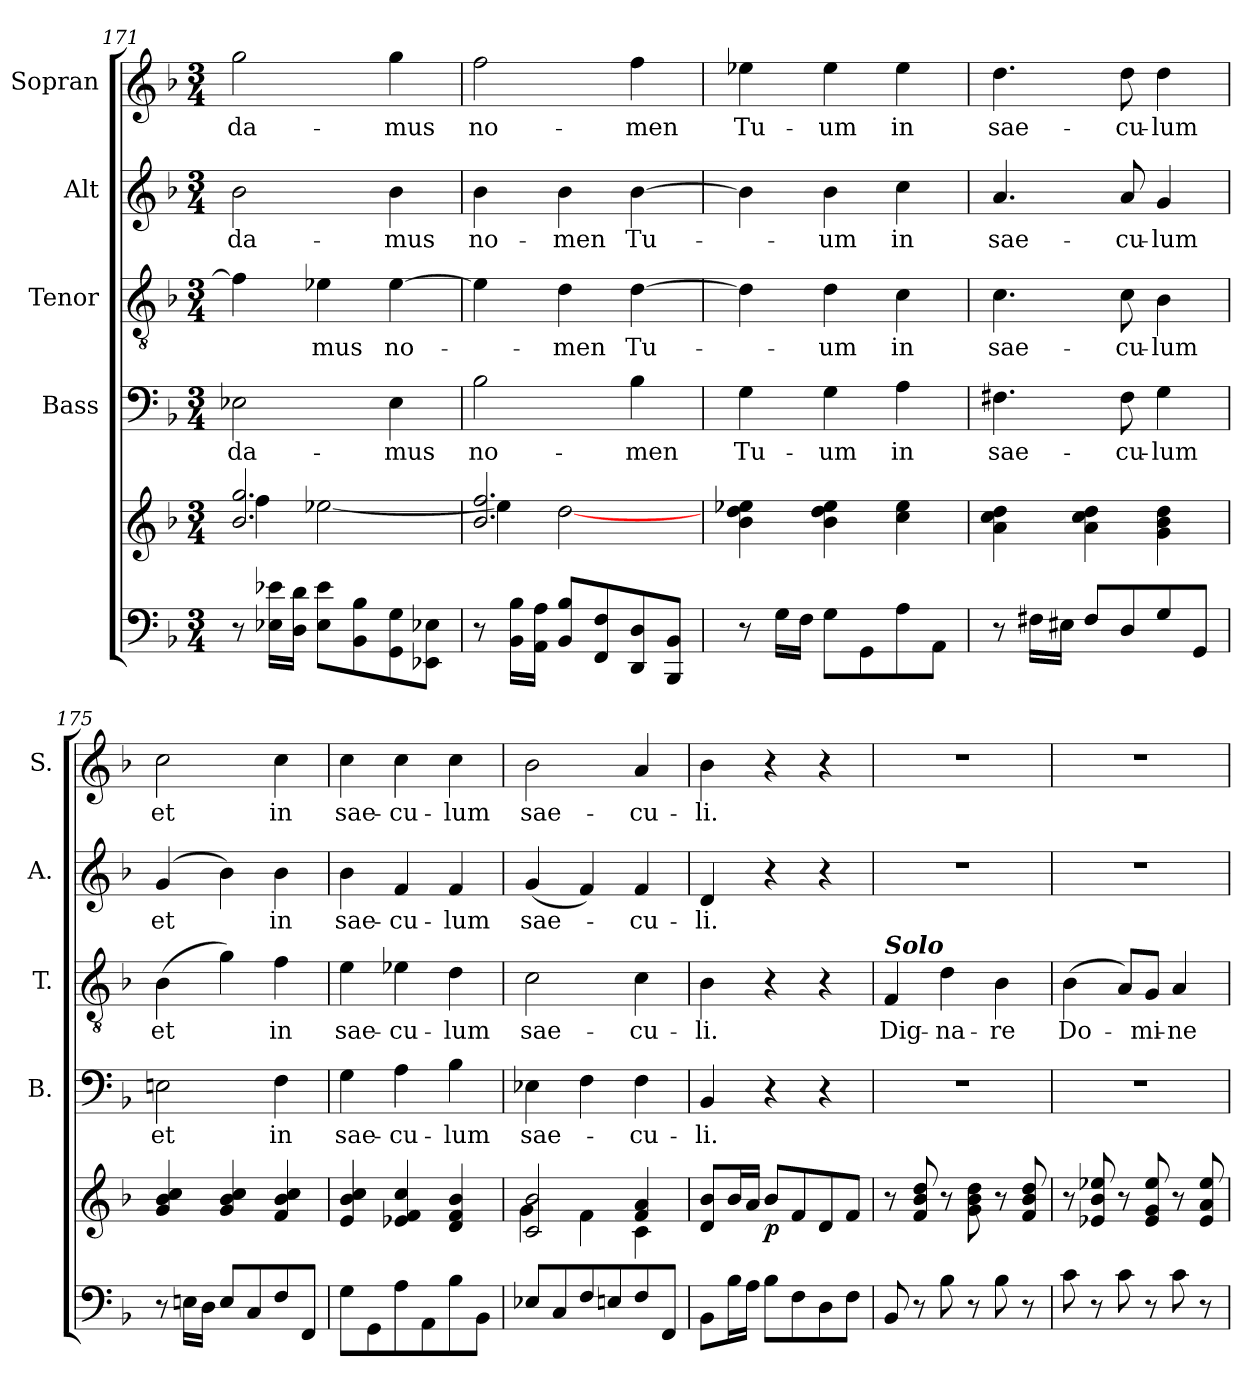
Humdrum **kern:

**kern	**kern	**dynam	**kern	**text	**kern	**text	**kern	**text	**kern	**text
*part5	*part5	*part5	*part4	*part4	*part3	*part3	*part2	*part2	*part1	*part1
*staff6	*staff5	*staff5/6	*staff4	*staff4	*staff3	*staff3	*staff2	*staff2	*staff1	*staff1
*	*	*	*I"Bass	*	*I"Tenor	*	*I"Alt	*	*I"Sopran	*
*	*	*	*I'B.	*	*I'T.	*	*I'A.	*	*I'S.	*
*clefF4	*clefG2	*	*clefF4	*	*clefGv2	*	*clefG2	*	*clefG2	*
*k[b-]	*k[b-]	*	*k[b-]	*	*k[b-]	*	*k[b-]	*	*k[b-]	*
*F:	*F:	*	*F:	*	*F:	*	*F:	*	*F:	*
*M3/4	*M3/4	*	*M3/4	*	*M3/4	*	*M3/4	*	*M3/4	*
=171	=171	=171	=171	=171	=171	=171	=171	=171	=171	=171
*	*^	*	*	*	*	*	*	*	*	*
!	!	!	!	!	!LO:LY:b	!	!	!	!LO:LY:b	!	!LO:LY:b
8r	2.b-/ 2.gg/	4ff\	.	2E-X\	-da-	4f\]	.	2b-\	-da-	2gg\	-da-
16E-X\ 16e-X\LL	.	.	.	.	.	.	.	.	.	.	.
16D\ 16d\JJ	.	.	.	.	.	.	.	.	.	.	.
!	!	!	!	!	!	!	!LO:LY:b	!	!	!	!
8E-\ 8e-\L	.	[<2ee-X\	.	.	.	4e-X\	-mus	.	.	.	.
8BB-\ 8B-\	.	.	.	.	.	.	.	.	.	.	.
!	!	!	!	!	!LO:LY:b	!	!LO:LY:b	!	!LO:LY:b	!	!LO:LY:b
8GG\ 8G\	.	.	.	4E-\	-mus	[4e-\	no-	4b-\	-mus	4gg\	-mus
8EE-X\ 8E-X\J	.	.	.	.	.	.	.	.	.	.	.
=172	=172	=172	=172	=172	=172	=172	=172	=172	=172	=172	=172
!	!	!	!	!	!LO:LY:b	!	!	!	!LO:LY:b	!	!LO:LY:b
8r	2.b-/ 2.ff/	4ee-\]	.	2B-\	no-	4e-\]	.	4b-\	no-	2ff\	no-
16BB-\ 16B-\LL	.	.	.	.	.	.	.	.	.	.	.
16AA\ 16A\JJ	.	.	.	.	.	.	.	.	.	.	.
!	!	!	!	!	!	!	!LO:LY:b	!	!LO:LY:b	!	!
8BB-/ 8B-/L	.	[<2dd\	.	.	.	4d\	-men	4b-\	-men	.	.
8FF/ 8F/	.	.	.	.	.	.	.	.	.	.	.
!	!	!	!	!	!LO:LY:b	!	!LO:LY:b	!	!LO:LY:b	!	!LO:LY:b
8DD/ 8D/	.	.	.	4B-\	-men	[4d\	Tu-	[4b-\	Tu-	4ff\	-men
8BBB-/ 8BB-/J	.	.	.	.	.	.	.	.	.	.	.
*	*v	*v	*	*	*	*	*	*	*	*	*
=173	=173	=173	=173	=173	=173	=173	=173	=173	=173	=173
!	!	!	!	!LO:LY:b	!	!	!	!	!	!LO:LY:b
8r	4b-\ 4dd\ 4ee-X\	.	4G\	Tu-	4d\]	.	4b-\]	.	4ee-X\	Tu-
16G\LL	.	.	.	.	.	.	.	.	.	.
16F\JJ	.	.	.	.	.	.	.	.	.	.
!	!	!	!	!LO:LY:b	!	!LO:LY:b	!	!LO:LY:b	!	!LO:LY:b
8G\L	4b-\ 4dd\ 4ee-\	.	4G\	-um	4d\	-um	4b-\	-um	4ee-\	-um
8GG\	.	.	.	.	.	.	.	.	.	.
!	!	!	!	!LO:LY:b	!	!LO:LY:b	!	!LO:LY:b	!	!LO:LY:b
8A\	4cc\ 4ee-\	.	4A\	in	4c\	in	4cc\	in	4ee-\	in
8AA\J	.	.	.	.	.	.	.	.	.	.
!!LO:PB:g=z
=174	=174	=174	=174	=174	=174	=174	=174	=174	=174	=174
!	!	!	!	!LO:LY:b	!	!LO:LY:b	!	!LO:LY:b	!	!LO:LY:b
8r	4a\ 4cc\ 4dd\	.	4.F#X\	sae-	4.c\	sae-	4.a/	sae-	4.dd\	sae-
16F#X\LL	.	.	.	.	.	.	.	.	.	.
16E#X\JJ	.	.	.	.	.	.	.	.	.	.
8F#/L	4a\ 4cc\ 4dd\	.	.	.	.	.	.	.	.	.
!	!	!	!	!LO:LY:b	!	!LO:LY:b	!	!LO:LY:b	!	!LO:LY:b
8D/	.	.	8F#\	-cu-	8c\	-cu-	8a/	-cu-	8dd\	-cu-
!	!	!	!	!LO:LY:b	!	!LO:LY:b	!	!LO:LY:b	!	!LO:LY:b
8G/	4g\ 4b-\ 4dd\	.	4G\	-lum	4B-\	-lum	4g/	-lum	4dd\	-lum
8GG/J	.	.	.	.	.	.	.	.	.	.
=175	=175	=175	=175	=175	=175	=175	=175	=175	=175	=175
!	!	!	!	!LO:LY:b	!	!LO:LY:b	!	!LO:LY:b	!	!LO:LY:b
8r	4g/ 4b-/ 4cc/	.	2En\	et	(>4B-\	et	(4g/	et	2cc\	et
16En\LL	.	.	.	.	.	.	.	.	.	.
16D\JJ	.	.	.	.	.	.	.	.	.	.
8E/L	4g/ 4b-/ 4cc/	.	.	.	4g\)	.	4b-\)	.	.	.
8C/	.	.	.	.	.	.	.	.	.	.
!	!	!	!	!LO:LY:b	!	!LO:LY:b	!	!LO:LY:b	!	!LO:LY:b
8F/	4f/ 4b-/ 4cc/	.	4F\	in	4f\	in	4b-\	in	4cc\	in
8FF/J	.	.	.	.	.	.	.	.	.	.
=176	=176	=176	=176	=176	=176	=176	=176	=176	=176	=176
!	!	!	!	!LO:LY:b	!	!LO:LY:b	!	!LO:LY:b	!	!LO:LY:b
8G\L	4e/ 4b-/ 4cc/	.	4G\	sae-	4e\	sae-	4b-\	sae-	4cc\	sae-
8GG\	.	.	.	.	.	.	.	.	.	.
!	!	!	!	!LO:LY:b	!	!LO:LY:b	!	!LO:LY:b	!	!LO:LY:b
8A\	4e-X/ 4f/ 4cc/	.	4A\	-cu-	4e-X\	-cu-	4f/	-cu-	4cc\	-cu-
8AA\	.	.	.	.	.	.	.	.	.	.
!	!	!	!	!LO:LY:b	!	!LO:LY:b	!	!LO:LY:b	!	!LO:LY:b
8B-\	4d/ 4f/ 4b-/	.	4B-\	-lum	4d\	-lum	4f/	-lum	4cc\	-lum
8BB-\J	.	.	.	.	.	.	.	.	.	.
=177	=177	=177	=177	=177	=177	=177	=177	=177	=177	=177
*	*^	*	*	*	*	*	*	*	*	*
!	!	!	!	!	!LO:LY:b	!	!LO:LY:b	!	!LO:LY:b	!	!LO:LY:b
8E-X/L	2c/ 2b-/	4g\	.	4E-X\	sae-	2c\	sae-	(<4g/	sae-	2b-\	sae-
8C/	.	.	.	.	.	.	.	.	.	.	.
8F/	.	4f\	.	4F\	.	.	.	4f/)	.	.	.
8En/	.	.	.	.	.	.	.	.	.	.	.
!	!	!	!	!	!LO:LY:b	!	!LO:LY:b	!	!LO:LY:b	!	!LO:LY:b
8F/	4f/ 4a/	4c\	.	4F\	-cu-	4c\	-cu-	4f/	-cu-	4a/	-cu-
8FF/J	.	.	.	.	.	.	.	.	.	.	.
*	*v	*v	*	*	*	*	*	*	*	*	*
=178	=178	=178	=178	=178	=178	=178	=178	=178	=178	=178
!	!	!	!	!LO:LY:b	!	!LO:LY:b	!	!LO:LY:b	!	!LO:LY:b
8BB-\L	8d/ 8b-/L	.	4BB-/	-li.	4B-\	-li.	4d/	-li.	4b-\	-li.
16B-\L	16b-/L	.	.	.	.	.	.	.	.	.
16A\JJ	16a/JJ	.	.	.	.	.	.	.	.	.
!	!	!LO:DY:b	!	!	!	!	!	!	!	!
8B-\L	8b-/L	p	4r	.	4r	.	4r	.	4r	.
8F\	8f/	.	.	.	.	.	.	.	.	.
8D\	8d/	.	4r	.	4r	.	4r	.	4r	.
8F\J	8f/J	.	.	.	.	.	.	.	.	.
=179	=179	=179	=179	=179	=179	=179	=179	=179	=179	=179
!	!	!	!	!	!LO:TX:a:Bi:t=Solo	!	!	!	!	!
!	!	!	!	!	!	!LO:LY:b	!	!	!	!
8BB-/	8r	.	2.r	.	4F/	Dig-	2.r	.	2.r	.
8r	8f/ 8b-/ 8dd/	.	.	.	.	.	.	.	.	.
!	!	!	!	!	!	!LO:LY:b	!	!	!	!
8B-\	8r	.	.	.	4d\	-na-	.	.	.	.
8r	8g\ 8b-\ 8dd\	.	.	.	.	.	.	.	.	.
!	!	!	!	!	!	!LO:LY:b	!	!	!	!
8B-\	8r	.	.	.	4B-\	-re	.	.	.	.
8r	8f/ 8b-/ 8dd/	.	.	.	.	.	.	.	.	.
=180	=180	=180	=180	=180	=180	=180	=180	=180	=180	=180
!	!	!	!	!	!	!LO:LY:b	!	!	!	!
8c\	8r	.	2.r	.	(>4B-\	Do-	2.r	.	2.r	.
8r	8e-X/ 8b-/ 8ee-X/	.	.	.	.	.	.	.	.	.
8c\	8r	.	.	.	8A/L)	.	.	.	.	.
!	!	!	!	!	!	!LO:LY:b	!	!	!	!
8r	8e-/ 8g/ 8ee-/	.	.	.	8G/J	-mi-	.	.	.	.
!	!	!	!	!	!	!LO:LY:b	!	!	!	!
8c\	8r	.	.	.	4A/	-ne	.	.	.	.
8r	8e-/ 8a/ 8ee-/	.	.	.	.	.	.	.	.	.
=	=	=	=	=	=	=	=	=	=	=
*-	*-	*-	*-	*-	*-	*-	*-	*-	*-	*-
